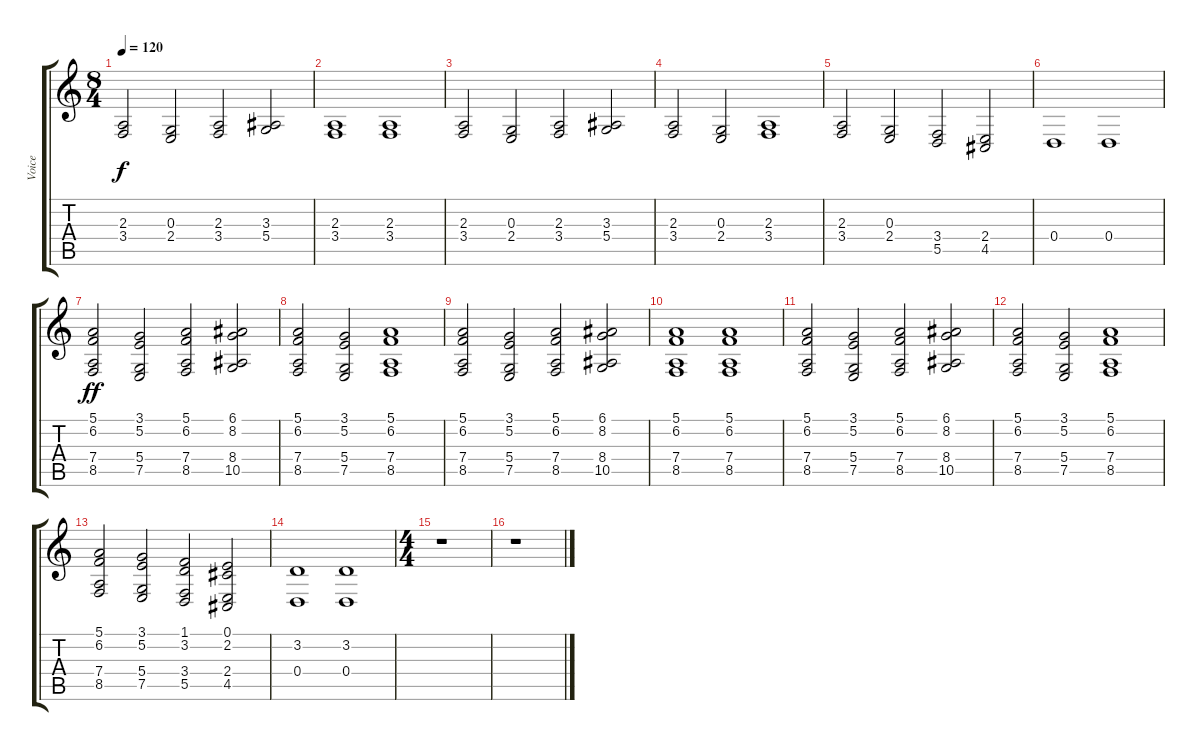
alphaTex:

\track ("Voice" "Voice") {instrument choiraahs}
\staff {score tabs}
\tuning (E4 B3 G3 D3 A2 E2) {hide}
\ts (8 4)
\tempo 120
\clef g2
\ks c
(2.3 3.4).2{dy f} (0.3 2.4).2 (2.3 3.4).2 (3.3 5.4).2 |
(2.3 3.4).1 (2.3 3.4).1 |
(2.3 3.4).2 (0.3 2.4).2 (2.3 3.4).2 (3.3 5.4).2 |
(2.3 3.4).2 (0.3 2.4).2 (2.3 3.4).1 |
(2.3 3.4).2 (0.3 2.4).2 (3.4 5.5).2 (2.4 4.5).2 |
0.4.1 0.4.1 |
(5.1 6.2 7.4 8.5).2{dy ff} (3.1 5.2 5.4 7.5).2 (5.1 6.2 7.4 8.5).2 (6.1 8.2 8.4 10.5).2 |
(5.1 6.2 7.4 8.5).2 (3.1 5.2 5.4 7.5).2 (5.1 6.2 7.4 8.5).1 |
(5.1 6.2 7.4 8.5).2 (3.1 5.2 5.4 7.5).2 (5.1 6.2 7.4 8.5).2 (6.1 8.2 8.4 10.5).2 |
(5.1 6.2 7.4 8.5).1 (5.1 6.2 7.4 8.5).1 |
(5.1 6.2 7.4 8.5).2 (3.1 5.2 5.4 7.5).2 (5.1 6.2 7.4 8.5).2 (6.1 8.2 8.4 10.5).2 |
(5.1 6.2 7.4 8.5).2 (3.1 5.2 5.4 7.5).2 (5.1 6.2 7.4 8.5).1 |
(5.1 6.2 7.4 8.5).2 (3.1 5.2 5.4 7.5).2 (1.1 3.2 3.4 5.5).2 (0.1 2.2 2.4 4.5).2 |
(3.2 0.4).1 (3.2 0.4).1 |
\ts (4 4)
r.1 |
r.1
